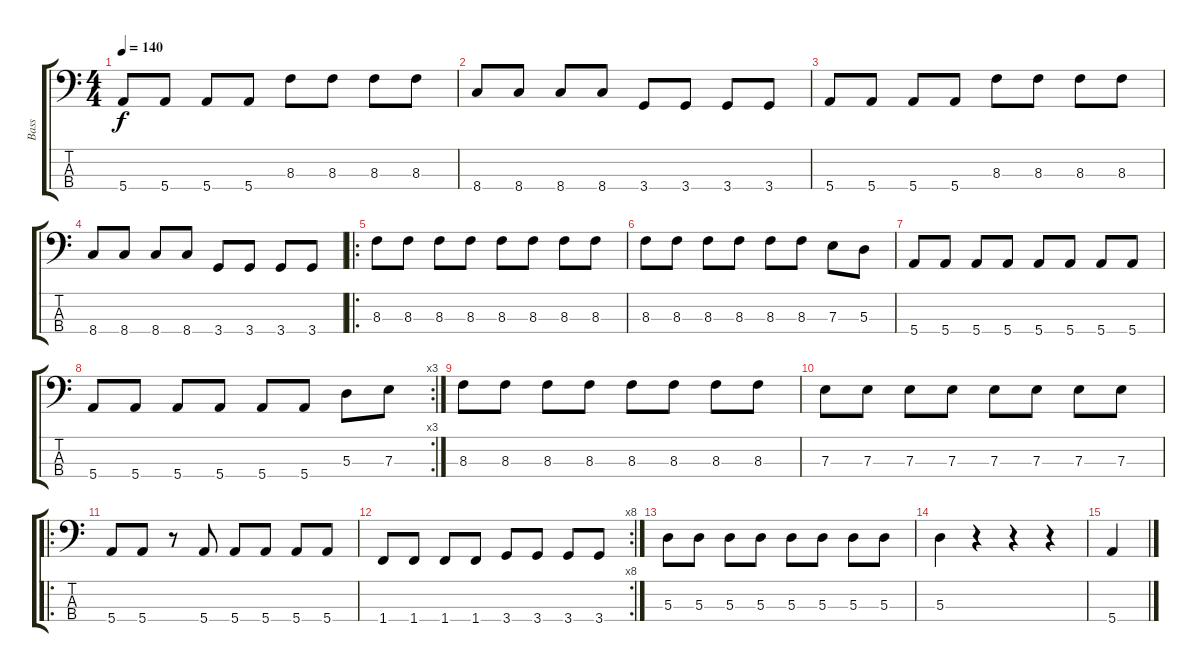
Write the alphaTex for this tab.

\track ("Bass" "Bass") {instrument electricbasspick}
\staff {score tabs}
\tuning (G2 D2 A1 E1) {hide}
\ts (4 4)
\tempo 140
\clef f4
\ks c
5.4.8{dy f} 5.4.8 5.4.8 5.4.8 8.3.8 8.3.8 8.3.8 8.3.8 |
8.4.8 8.4.8 8.4.8 8.4.8 3.4.8 3.4.8 3.4.8 3.4.8 |
5.4.8 5.4.8 5.4.8 5.4.8 8.3.8 8.3.8 8.3.8 8.3.8 |
8.4.8 8.4.8 8.4.8 8.4.8 3.4.8 3.4.8 3.4.8 3.4.8 |
\ro
8.3.8 8.3.8 8.3.8 8.3.8 8.3.8 8.3.8 8.3.8 8.3.8 |
8.3.8 8.3.8 8.3.8 8.3.8 8.3.8 8.3.8 7.3.8 5.3.8 |
5.4.8 5.4.8 5.4.8 5.4.8 5.4.8 5.4.8 5.4.8 5.4.8 |
\rc 3
5.4.8 5.4.8 5.4.8 5.4.8 5.4.8 5.4.8 5.3.8 7.3.8 |
8.3.8 8.3.8 8.3.8 8.3.8 8.3.8 8.3.8 8.3.8 8.3.8 |
7.3.8 7.3.8 7.3.8 7.3.8 7.3.8 7.3.8 7.3.8 7.3.8 |
\ro
5.4.8 5.4.8 r.8 5.4.8 5.4.8 5.4.8 5.4.8 5.4.8 |
\rc 8
1.4.8 1.4.8 1.4.8 1.4.8 3.4.8 3.4.8 3.4.8 3.4.8 |
5.3.8 5.3.8 5.3.8 5.3.8 5.3.8 5.3.8 5.3.8 5.3.8 |
5.3.4 r.4 r.4 r.4 |
5.4.4
